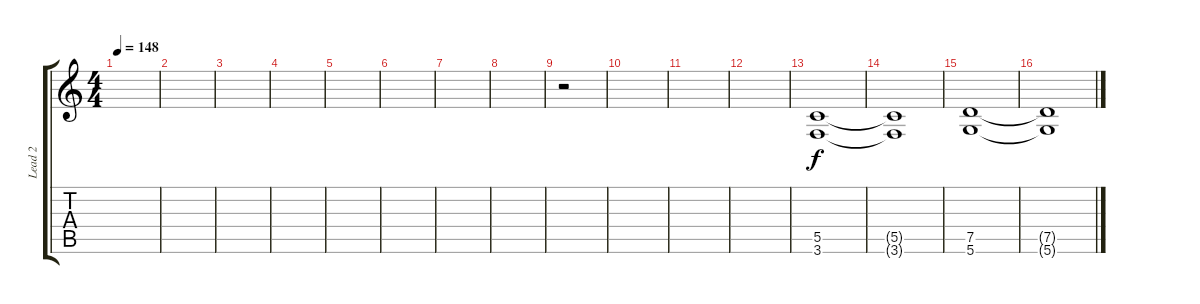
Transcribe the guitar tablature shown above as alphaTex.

\track ("Lead 2" "Lead 2") {instrument distortionguitar}
\staff {score tabs}
\tuning (D4 A3 F3 C3 G2 D2) {hide}
\ts (4 4)
\tempo 148
\clef g2
\ks c
|
|
|
|
|
|
|
|
r.2 |
|
|
|
(5.5 3.6).1 |
(5.5{t} 3.6{t}).1 |
(7.5 5.6).1 |
(7.5{t} 5.6{t}).1
